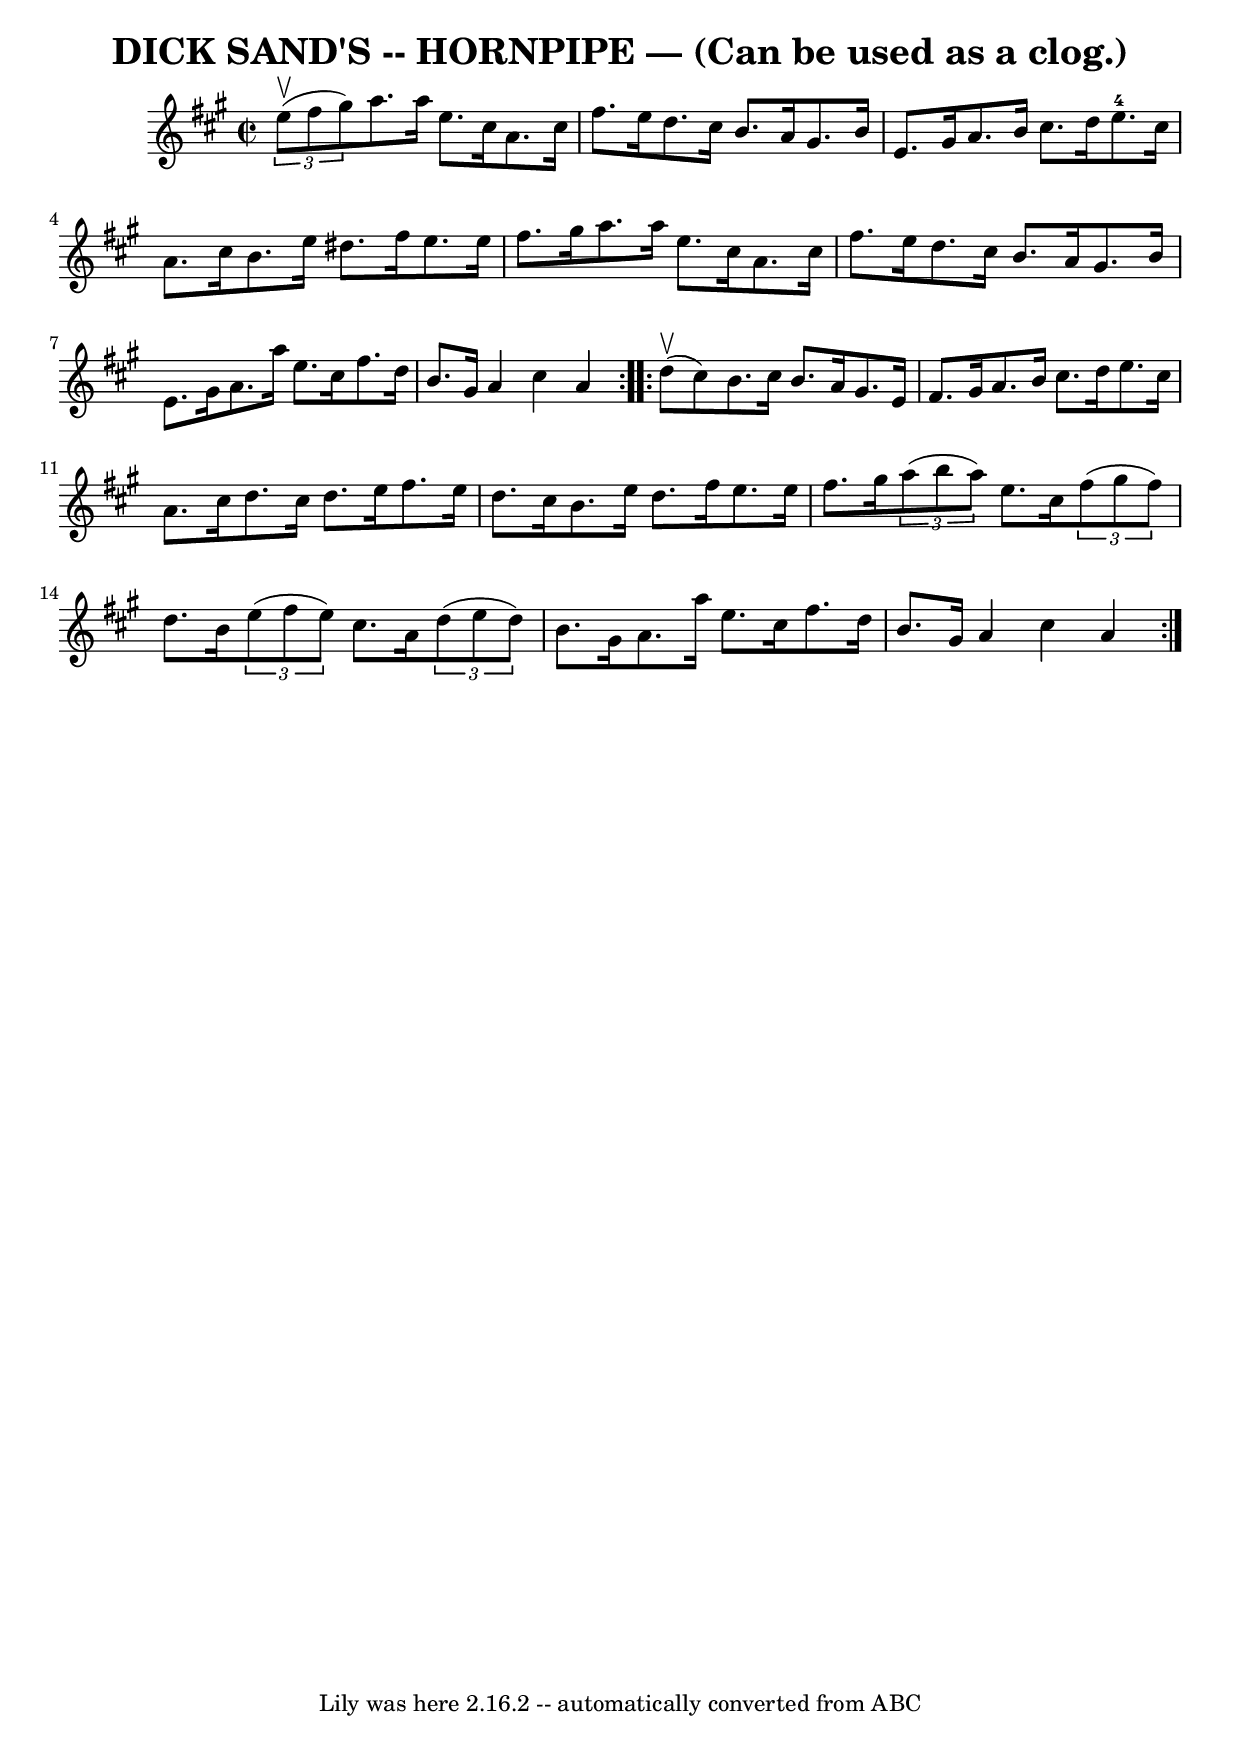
\version "2.16.2"
\include "Mammoth.ily"
\header {
  %% book = "Ryan's Mammoth Collection of Fiddle Tunes"
  crossRefNumber = "1"
  footnotes = ""
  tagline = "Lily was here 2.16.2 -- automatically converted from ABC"
  title = "DICK SAND'S -- HORNPIPE — (Can be used as a clog.)"

}
voicedefault =  {



  \repeat volta 2 {

    \override Staff.TimeSignature #'style = #'C
    \time 2/2 
    \key a \major
    \times 2/3 { e''8 (^\upbow fis''8 gis''8) 
 	       }        |
    a''8. a''16 e''8. cis''16 a'8. cis''16         fis''8. e''16     |
    d''8. cis''16 b'8. a'16 gis'8.         b'16 e'8. gis'16     |
    a'8. b'16 cis''8. d''16           e''8.-4 cis''16 a'8. cis''16     |
    b'8. e''16 dis''8.       fis''16 e''8. e''16 fis''8. gis''16    |  |
         a''8. a''16 e''8. cis''16 a'8. cis''16 fis''8. e''16      |
    d''8. cis''16 b'8. a'16 gis'8. b'16 e'8. gis'16  |
    a'8. a''16 e''8. cis''16 fis''8. d''16 b'8.         gis'16     |
    a'4 cis''4 a'4    
  }     
  \repeat volta 2 {     d''8 (^\upbow cis''8)        |
    b'8. cis''16 b'8. a'16         gis'8. e'16 fis'8. gis'16     |
    a'8. b'16 cis''8.         d''16 e''8. cis''16 a'8. cis''16     |
    d''8. cis''16         d''8. e''16 fis''8. e''16 d''8. cis''16     |
    b'8.         e''16 d''8. fis''16 e''8. e''16 fis''8. gis''16     |
     |
    \times 2/3 { a''8 (b''8 a''8) 
	       } e''8. cis''16    
    \times 2/3 { fis''8 (gis''8 fis''8)  	       } d''8. b'16     |
    
    \times 2/3 { e''8 (fis''8 e''8) 
	       } cis''8. a'16    \times 2/3 {  
		 d''8 (e''8 d''8)  	       } b'8. gis'16     |
    a'8. a''16         e''8. cis''16 fis''8. d''16 b'8. gis'16     |
    a'4    
    cis''4 a'4    
  }   

}

\score{
  <<

    \context Staff="default"
    {
      \voicedefault 
      
    }

  >>
  \layout {
    
  }
  \midi {
  }

}
